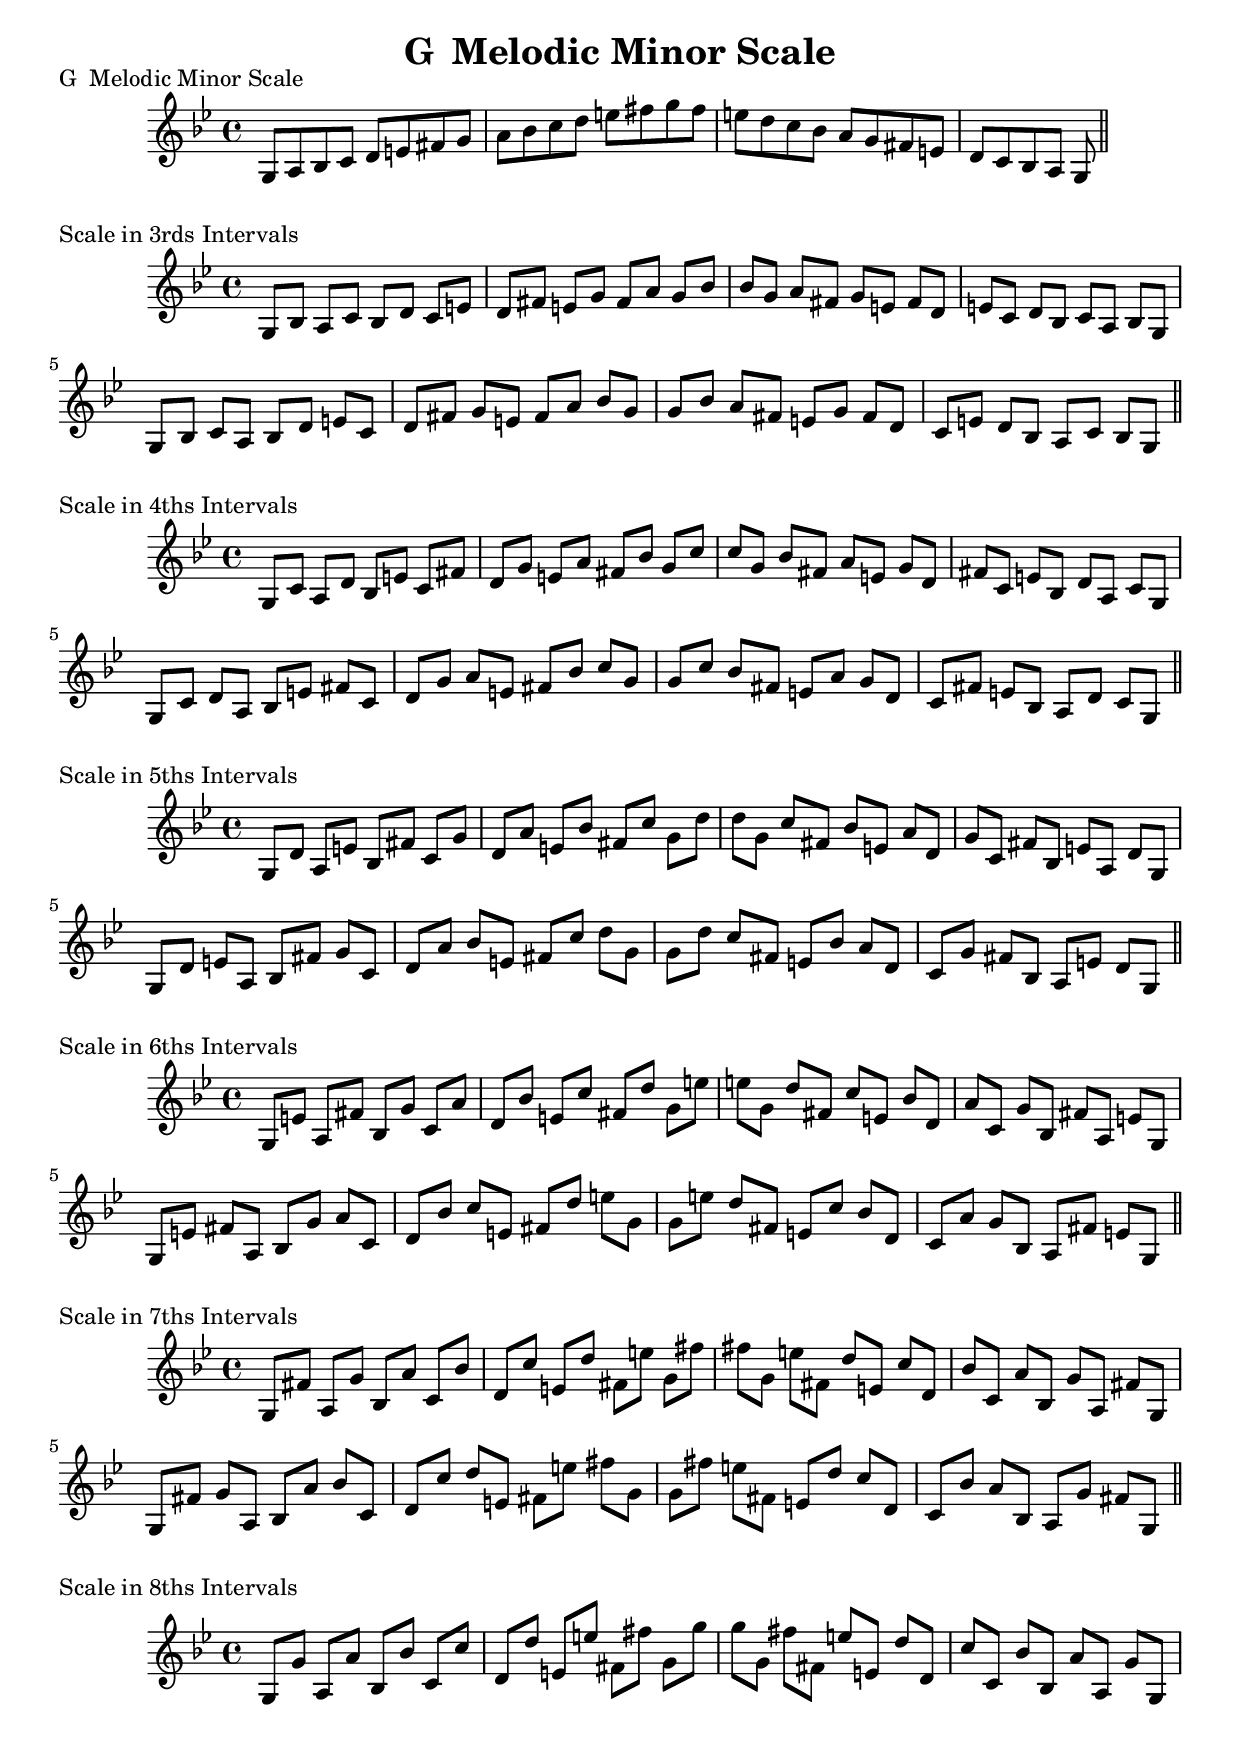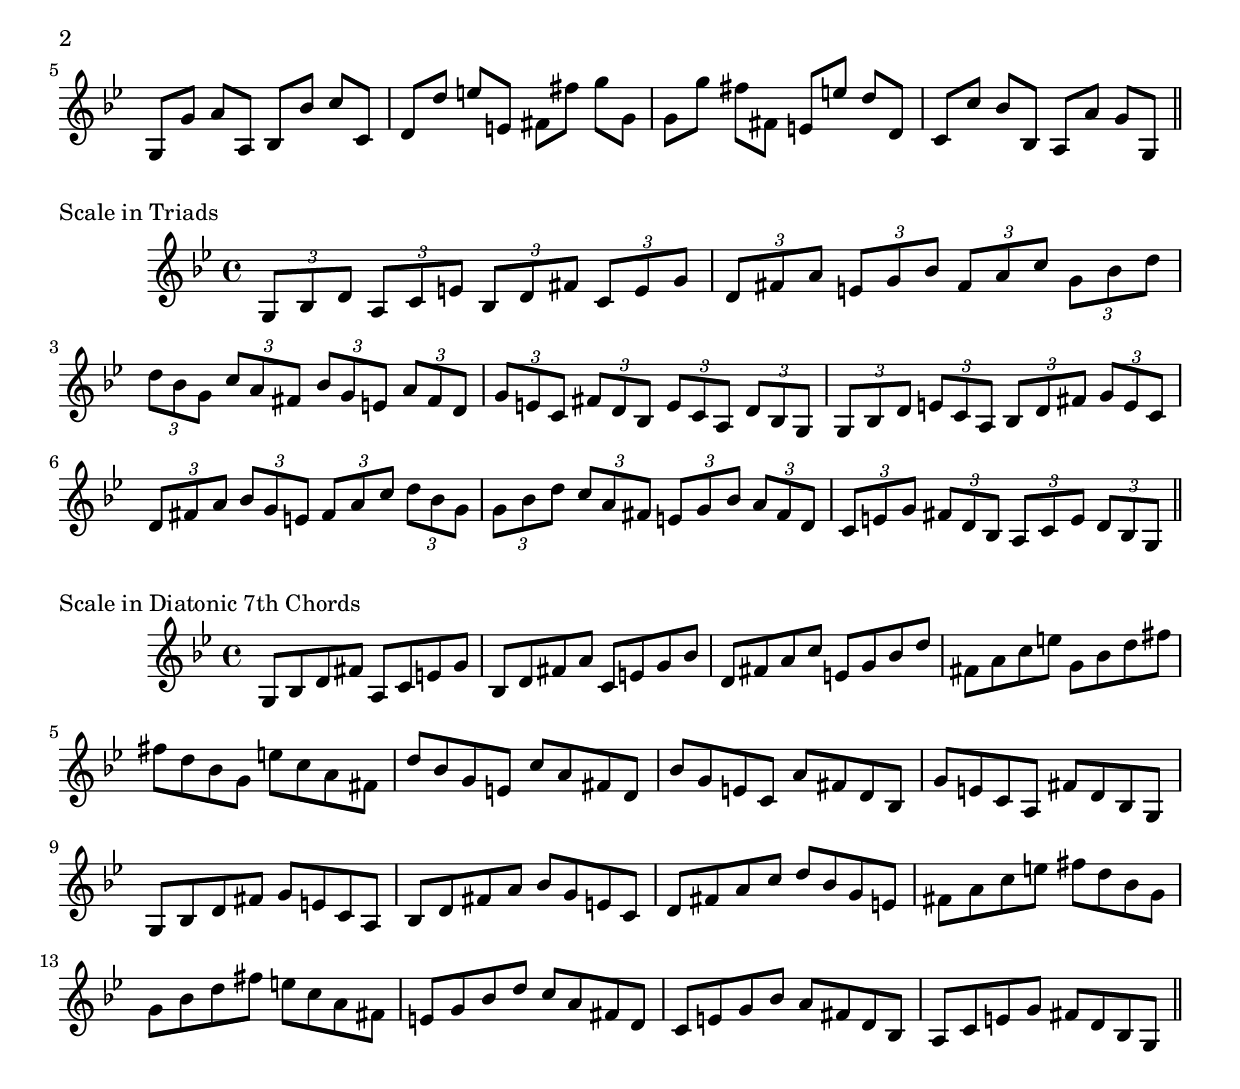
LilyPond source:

\version "2.18.2"

\include "scales.ly"

\header{
  title = \markup { "G" " Melodic Minor Scale" }
}

\score {
  \transpose c g
  \new Staff \relative c {
    \key c \minor
    \CMinorMelodicScale
    \bar "||"
  }
  \header{
    piece = \markup { "G" " Melodic Minor Scale" }
  }
}

\score {
  \transpose c g
  \new Staff \relative c {
    \key c \minor
    \set Timing.beamExceptions = #'()
    \set Timing.baseMoment = #'(ly:make-moment 1/4)
    \set Timing.beatStructure = #'(1 1 1 1)
    \CMinorMelodicScaleThirds
    \bar "||"
  }
  \header{
    piece = \markup { "Scale in 3rds Intervals" }
  }
}

\score {
  \transpose c g
  \new Staff \relative c {
    \key c \minor
    \set Timing.beamExceptions = #'()
    \set Timing.baseMoment = #'(ly:make-moment 1/4)
    \set Timing.beatStructure = #'(1 1 1 1)
    \CMinorMelodicScaleFourths
    \bar "||"
  }
  \header{
    piece = \markup { "Scale in 4ths Intervals" }
  }
}

\score {
  \transpose c g
  \new Staff \relative c {
    \key c \minor
    \set Timing.beamExceptions = #'()
    \set Timing.baseMoment = #'(ly:make-moment 1/4)
    \set Timing.beatStructure = #'(1 1 1 1)
    \CMinorMelodicScaleFifths
    \bar "||"
  }
  \header{
    piece = \markup { "Scale in 5ths Intervals" }
  }
}

\score {
  \transpose c g
  \new Staff \relative c {
    \key c \minor
    \set Timing.beamExceptions = #'()
    \set Timing.baseMoment = #'(ly:make-moment 1/4)
    \set Timing.beatStructure = #'(1 1 1 1)
    \CMinorMelodicScaleSixths
    \bar "||"
  }
  \header{
    piece = \markup { "Scale in 6ths Intervals" }
  }
}

\score {
  \transpose c g
  \new Staff \relative c {
    \key c \minor
    \set Timing.beamExceptions = #'()
    \set Timing.baseMoment = #'(ly:make-moment 1/4)
    \set Timing.beatStructure = #'(1 1 1 1)
    \CMinorMelodicScaleSevenths
    \bar "||"
  }
  \header{
    piece = \markup { "Scale in 7ths Intervals" }
  }
}

\score {
  \transpose c g
  \new Staff \relative c {
    \key c \minor
    \set Timing.beamExceptions = #'()
    \set Timing.baseMoment = #'(ly:make-moment 1/4)
    \set Timing.beatStructure = #'(1 1 1 1)
    \CMinorMelodicScaleEights
    \bar "||"
  }
  \header{
    piece = \markup { "Scale in 8ths Intervals" }
  }
}

\score {
  \transpose c g
  \new Staff \relative c {
    \key c \minor
    \CMinorMelodicScaleTriads
    \bar "||"
  }
  \header{
    piece = \markup { "Scale in Triads" }
  }
}

\score {
  \transpose c g
  \new Staff \relative c {
    \key c \minor
    \CMinorMelodicScaleChords
    \bar "||"
  }
  \header{
    piece = \markup { "Scale in Diatonic 7th Chords" }
  }
}